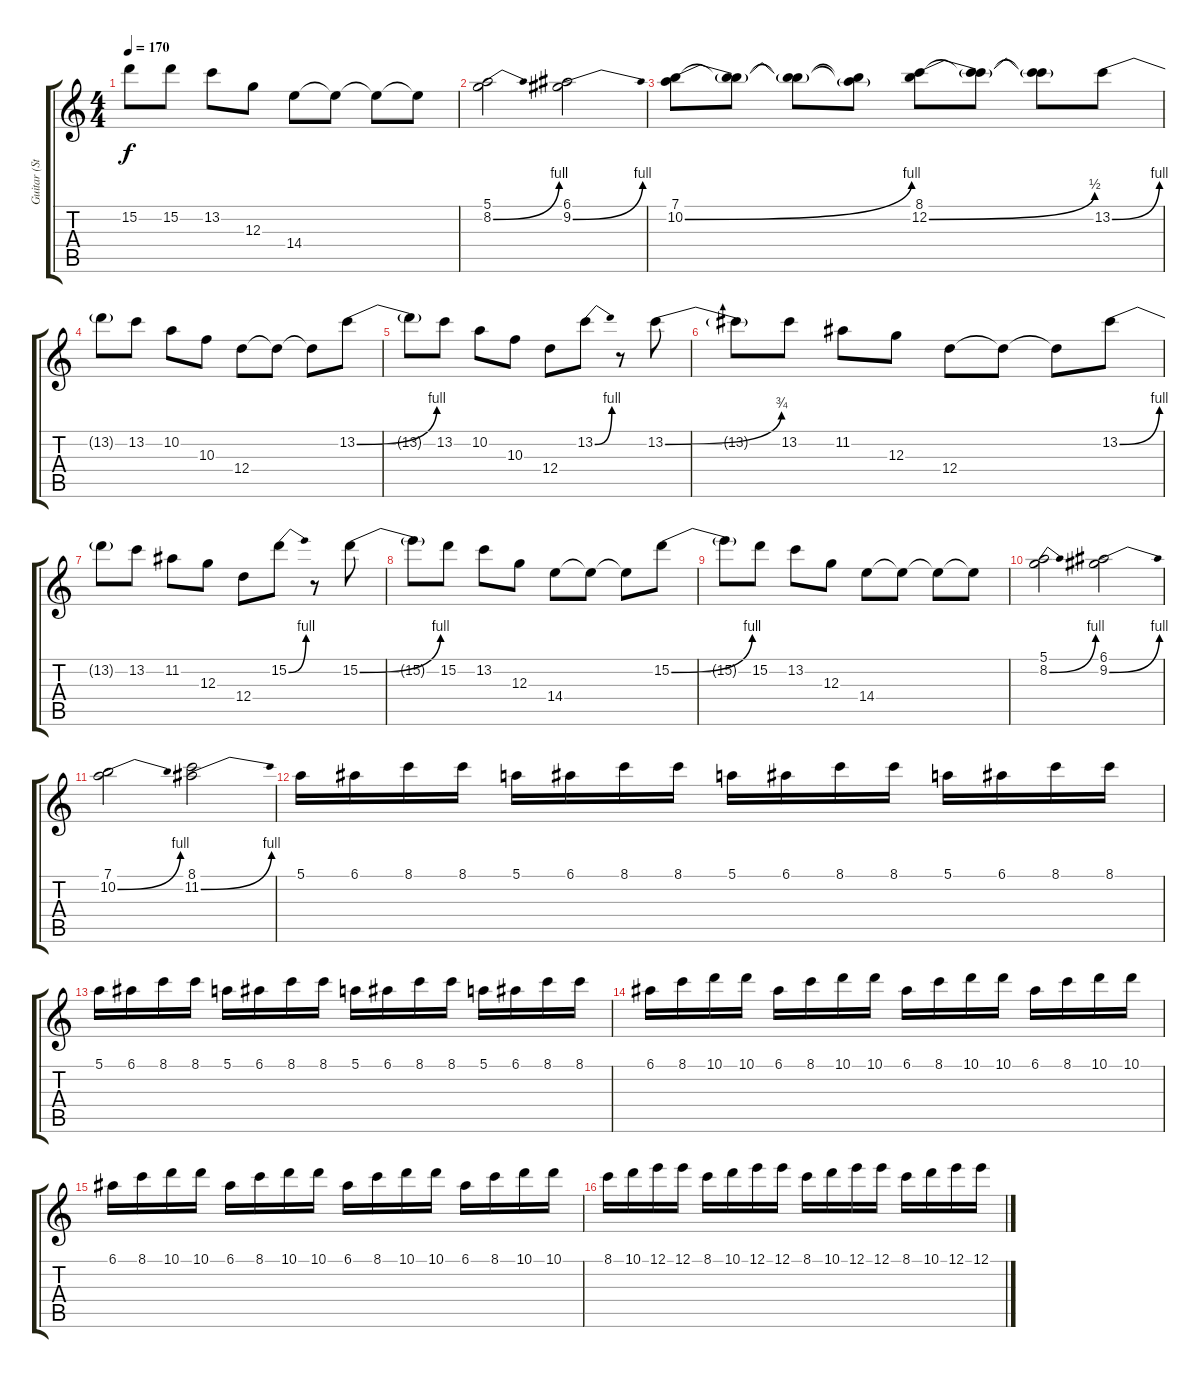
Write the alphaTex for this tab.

\track ("Guitar (Steve Morse)" "Guitar (St") {instrument overdrivenguitar}
\staff {score tabs}
\tuning (E4 B3 G3 D3 A2 E2) {hide}
\ts (4 4)
\tempo 170
\clef g2
\ks c
15.2{t}.8{dy f} 15.2.8 13.2.8 12.3.8 14.4.8 14.4{t}.8 14.4{t}.8 14.4{t}.8 |
(5.1 8.2{be (bend 0 0 60 4)}).2 (6.1 9.2{be (bend 0 0 60 4)}).2 |
(7.1 10.2{be (bend 0 0 60 4)}).8 (7.1{t} 10.2{t}).8 (7.1{t} 10.2{t}).8 (7.1{t} 10.2{t}).8 (8.1 12.2{be (bend 0 0 60 2)}).8 (8.1{t} 12.2{t}).8 (8.1{t} 12.2{t}).8 13.2{be (bend 0 0 60 4)}.8 |
13.2{t}.8 13.2.8 10.2.8 10.3.8 12.4.8 12.4{t}.8 12.4{t}.8 13.2{be (bend 0 0 60 4)}.8 |
13.2{t}.8 13.2.8 10.2.8 10.3.8 12.4.8 13.2{be (bend 0 0 60 4)}.8 r.8 13.2{be (bend 0 0 60 3)}.8 |
13.2{t}.8 13.2.8 11.2.8 12.3.8 12.4.8 12.4{t}.8 12.4{t}.8 13.2{be (bend 0 0 60 4)}.8 |
13.2{t}.8 13.2.8 11.2.8 12.3.8 12.4.8 15.2{be (bend 0 0 60 4)}.8 r.8 15.2{be (bend 0 0 60 4)}.8 |
15.2{t}.8 15.2.8 13.2.8 12.3.8 14.4.8 14.4{t}.8 14.4{t}.8 15.2{be (bend 0 0 60 4)}.8 |
15.2{t}.8 15.2.8 13.2.8 12.3.8 14.4.8 14.4{t}.8 14.4{t}.8 14.4{t}.8 |
(5.1 8.2{be (bend 0 0 60 4)}).2 (6.1 9.2{be (bend 0 0 60 4)}).2 |
(7.1 10.2{be (bend 0 0 60 4)}).2 (8.1 11.2{be (bend 0 0 60 4)}).2 |
5.1.16 6.1.16 8.1.16 8.1.16 5.1.16 6.1.16 8.1.16 8.1.16 5.1.16 6.1.16 8.1.16 8.1.16 5.1.16 6.1.16 8.1.16 8.1.16 |
5.1.16 6.1.16 8.1.16 8.1.16 5.1.16 6.1.16 8.1.16 8.1.16 5.1.16 6.1.16 8.1.16 8.1.16 5.1.16 6.1.16 8.1.16 8.1.16 |
6.1.16 8.1.16 10.1.16 10.1.16 6.1.16 8.1.16 10.1.16 10.1.16 6.1.16 8.1.16 10.1.16 10.1.16 6.1.16 8.1.16 10.1.16 10.1.16 |
6.1.16 8.1.16 10.1.16 10.1.16 6.1.16 8.1.16 10.1.16 10.1.16 6.1.16 8.1.16 10.1.16 10.1.16 6.1.16 8.1.16 10.1.16 10.1.16 |
8.1.16 10.1.16 12.1.16 12.1.16 8.1.16 10.1.16 12.1.16 12.1.16 8.1.16 10.1.16 12.1.16 12.1.16 8.1.16 10.1.16 12.1.16 12.1.16
